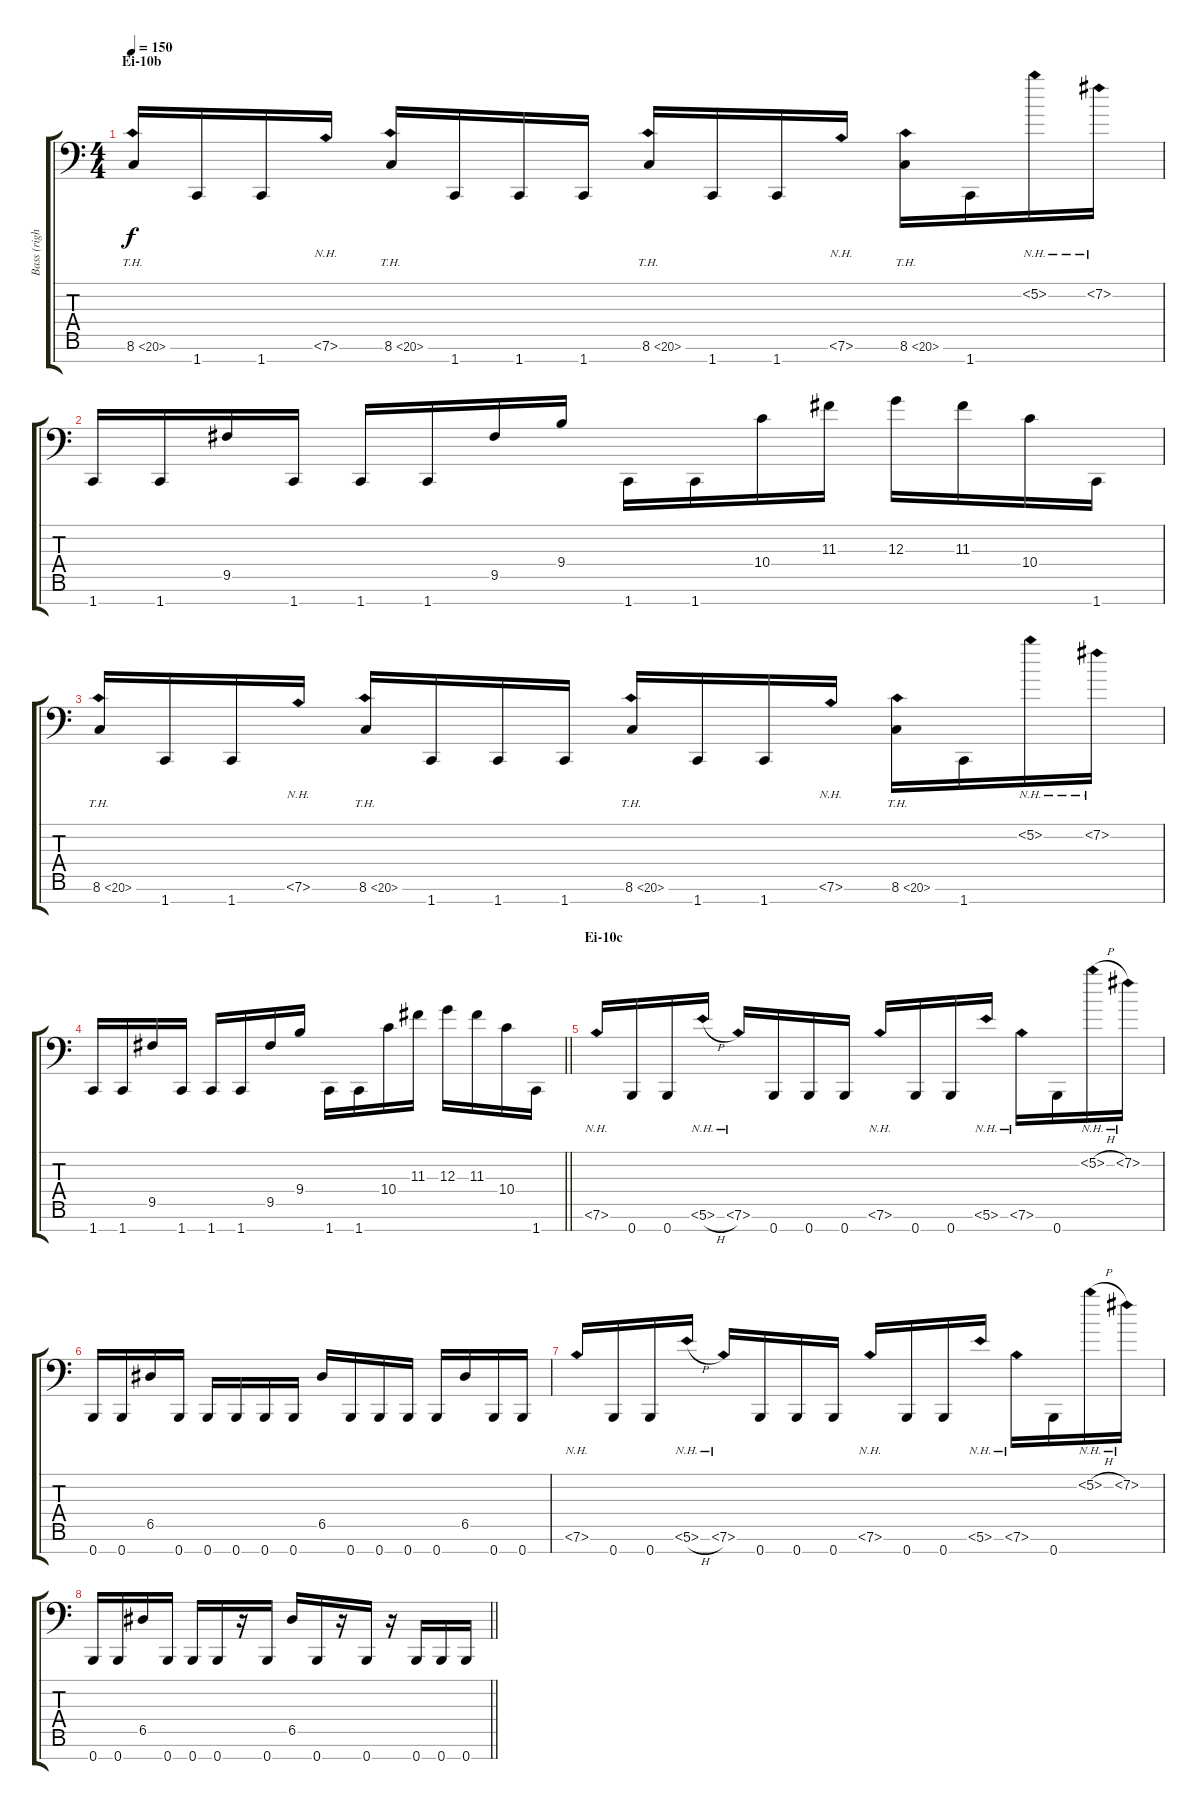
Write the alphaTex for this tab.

\track ("Bass (right)" "Bass (righ") {instrument synthbass1}
\staff {score tabs}
\tuning (E3 B2 G2 D2 A1 E1 B0) {hide}
\ts (4 4)
\section ("" "Ei-10b")
\tempo 150
\clef f4
\ks c
8.6{th 12}.16{dy f} 1.7.16 1.7.16 7.6{nh}.16 8.6{th 12}.16 1.7.16 1.7.16 1.7.16 8.6{th 12}.16 1.7.16 1.7.16 7.6{nh}.16 8.6{th 12}.16 1.7.16 5.2{nh}.16 7.2{nh}.16 |
1.7.16 1.7.16 9.5.16 1.7.16 1.7.16 1.7.16 9.5.16 9.4.16 1.7.16 1.7.16 10.4.16 11.3.16 12.3.16 11.3.16 10.4.16 1.7.16 |
8.6{th 12}.16 1.7.16 1.7.16 7.6{nh}.16 8.6{th 12}.16 1.7.16 1.7.16 1.7.16 8.6{th 12}.16 1.7.16 1.7.16 7.6{nh}.16 8.6{th 12}.16 1.7.16 5.2{nh}.16 7.2{nh}.16 |
\barLineRight lightlight
1.7.16 1.7.16 9.5.16 1.7.16 1.7.16 1.7.16 9.5.16 9.4.16 1.7.16 1.7.16 10.4.16 11.3.16 12.3.16 11.3.16 10.4.16 1.7.16 |
\section ("" "Ei-10c")
7.6{nh}.16 0.7.16 0.7.16 5.6{nh h}.16 7.6{nh}.16 0.7.16 0.7.16 0.7.16 7.6{nh}.16 0.7.16 0.7.16 5.6{nh}.16 7.6{nh}.16 0.7.16 5.2{nh h}.16 7.2{nh}.16 |
0.7.16 0.7.16 6.5.16 0.7.16 0.7.16 0.7.16 0.7.16 0.7.16 6.5.16 0.7.16 0.7.16 0.7.16 0.7.16 6.5.16 0.7.16 0.7.16 |
7.6{nh}.16 0.7.16 0.7.16 5.6{nh h}.16 7.6{nh}.16 0.7.16 0.7.16 0.7.16 7.6{nh}.16 0.7.16 0.7.16 5.6{nh}.16 7.6{nh}.16 0.7.16 5.2{nh h}.16 7.2{nh}.16 |
\barLineRight lightlight
0.7.16 0.7.16 6.5.16 0.7.16 0.7.16 0.7.16 r.16 0.7.16 6.5.16 0.7.16 r.16 0.7.16 r.16 0.7.16 0.7.16 0.7.16
